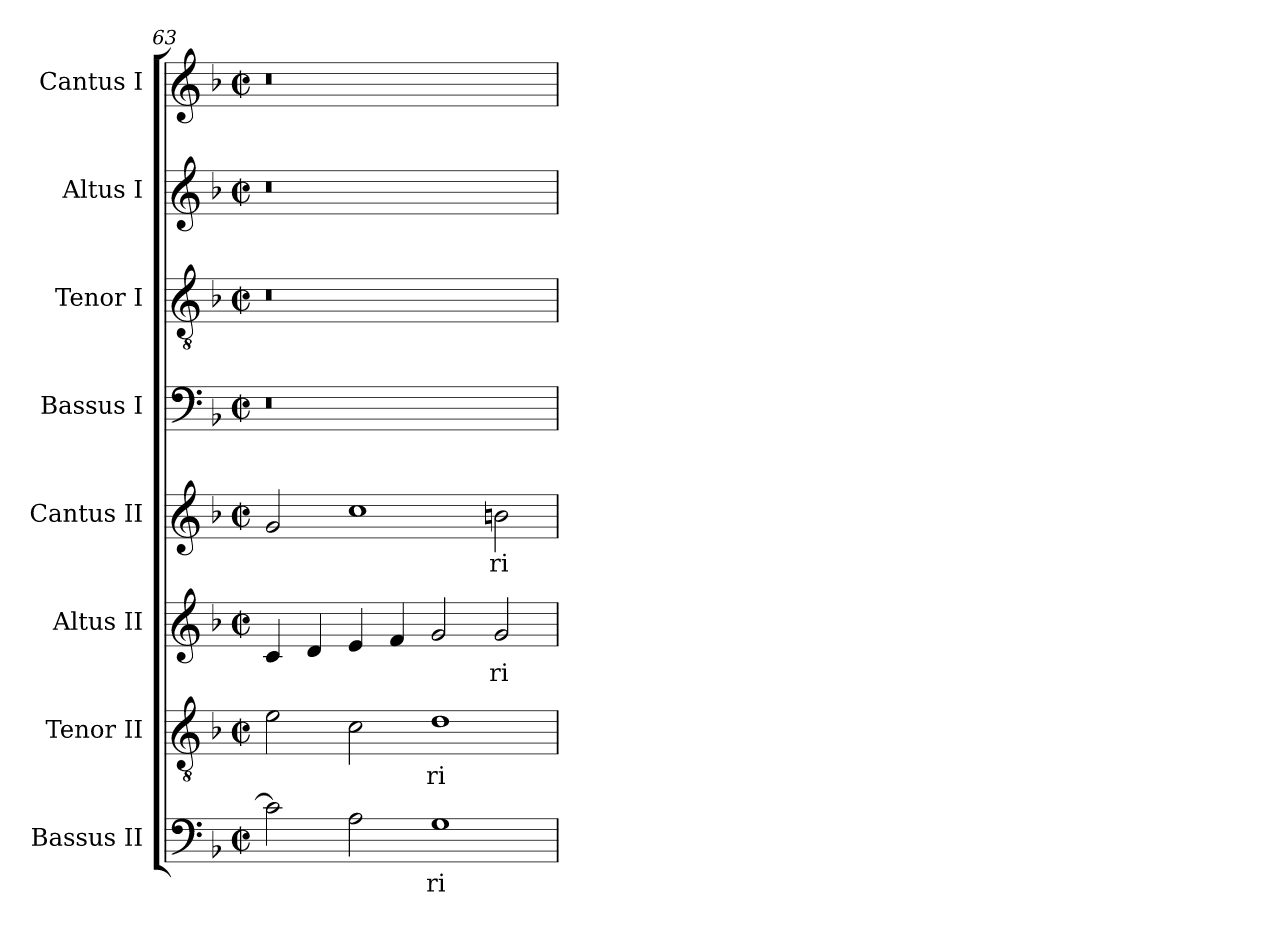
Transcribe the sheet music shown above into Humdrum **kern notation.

**kern	**text	**kern	**text	**kern	**text	**kern	**text	**kern	**kern	**kern	**kern
*part8	*part8	*part7	*part7	*part6	*part6	*part5	*part5	*part4	*part3	*part2	*part1
*staff8	*staff8	*staff7	*staff7	*staff6	*staff6	*staff5	*staff5	*staff4	*staff3	*staff2	*staff1
*I"Bassus II	*	*I"Tenor II	*	*I"Altus II	*	*I"Cantus II	*	*I"Bassus I	*I"Tenor I	*I"Altus I	*I"Cantus I
!!LO:PB:g=z
*clefF4	*	*clefGv2	*	*clefG2	*	*clefG2	*	*clefF4	*clefGv2	*clefG2	*clefG2
*k[b-]	*	*k[b-]	*	*k[b-]	*	*k[b-]	*	*k[b-]	*k[b-]	*k[b-]	*k[b-]
*F:	*	*F:	*	*F:	*	*F:	*	*F:	*F:	*F:	*F:
*M2/2	*	*M2/2	*	*M2/2	*	*M2/2	*	*M2/2	*M2/2	*M2/2	*M2/2
*met(c|)	*	*met(c|)	*	*met(c|)	*	*met(c|)	*	*met(c|)	*met(c|)	*met(c|)	*met(c|)
=63	=63	=63	=63	=63	=63	=63	=63	=63	=63	=63	=63
2c\]	.	2e\	.	4c/	.	2g/	.	0r	0r	0r	0r
.	.	.	.	4d/	.	.	.	.	.	.	.
2A\	.	2c\	.	4e/	.	1cc	.	.	.	.	.
.	.	.	.	4f/	.	.	.	.	.	.	.
!	!LO:LY:b:cj	!	!LO:LY:b:cj	!	!	!	!	!	!	!	!
1G	ri	1d	ri	2g/	.	.	.	.	.	.	.
!	!	!	!	!	!LO:LY:b:cj	!	!LO:LY:b:cj	!	!	!	!
.	.	.	.	2g/	-ri-	2b\	ri	.	.	.	.
=	=	=	=	=	=	=	=	=	=	=	=
*-	*-	*-	*-	*-	*-	*-	*-	*-	*-	*-	*-
